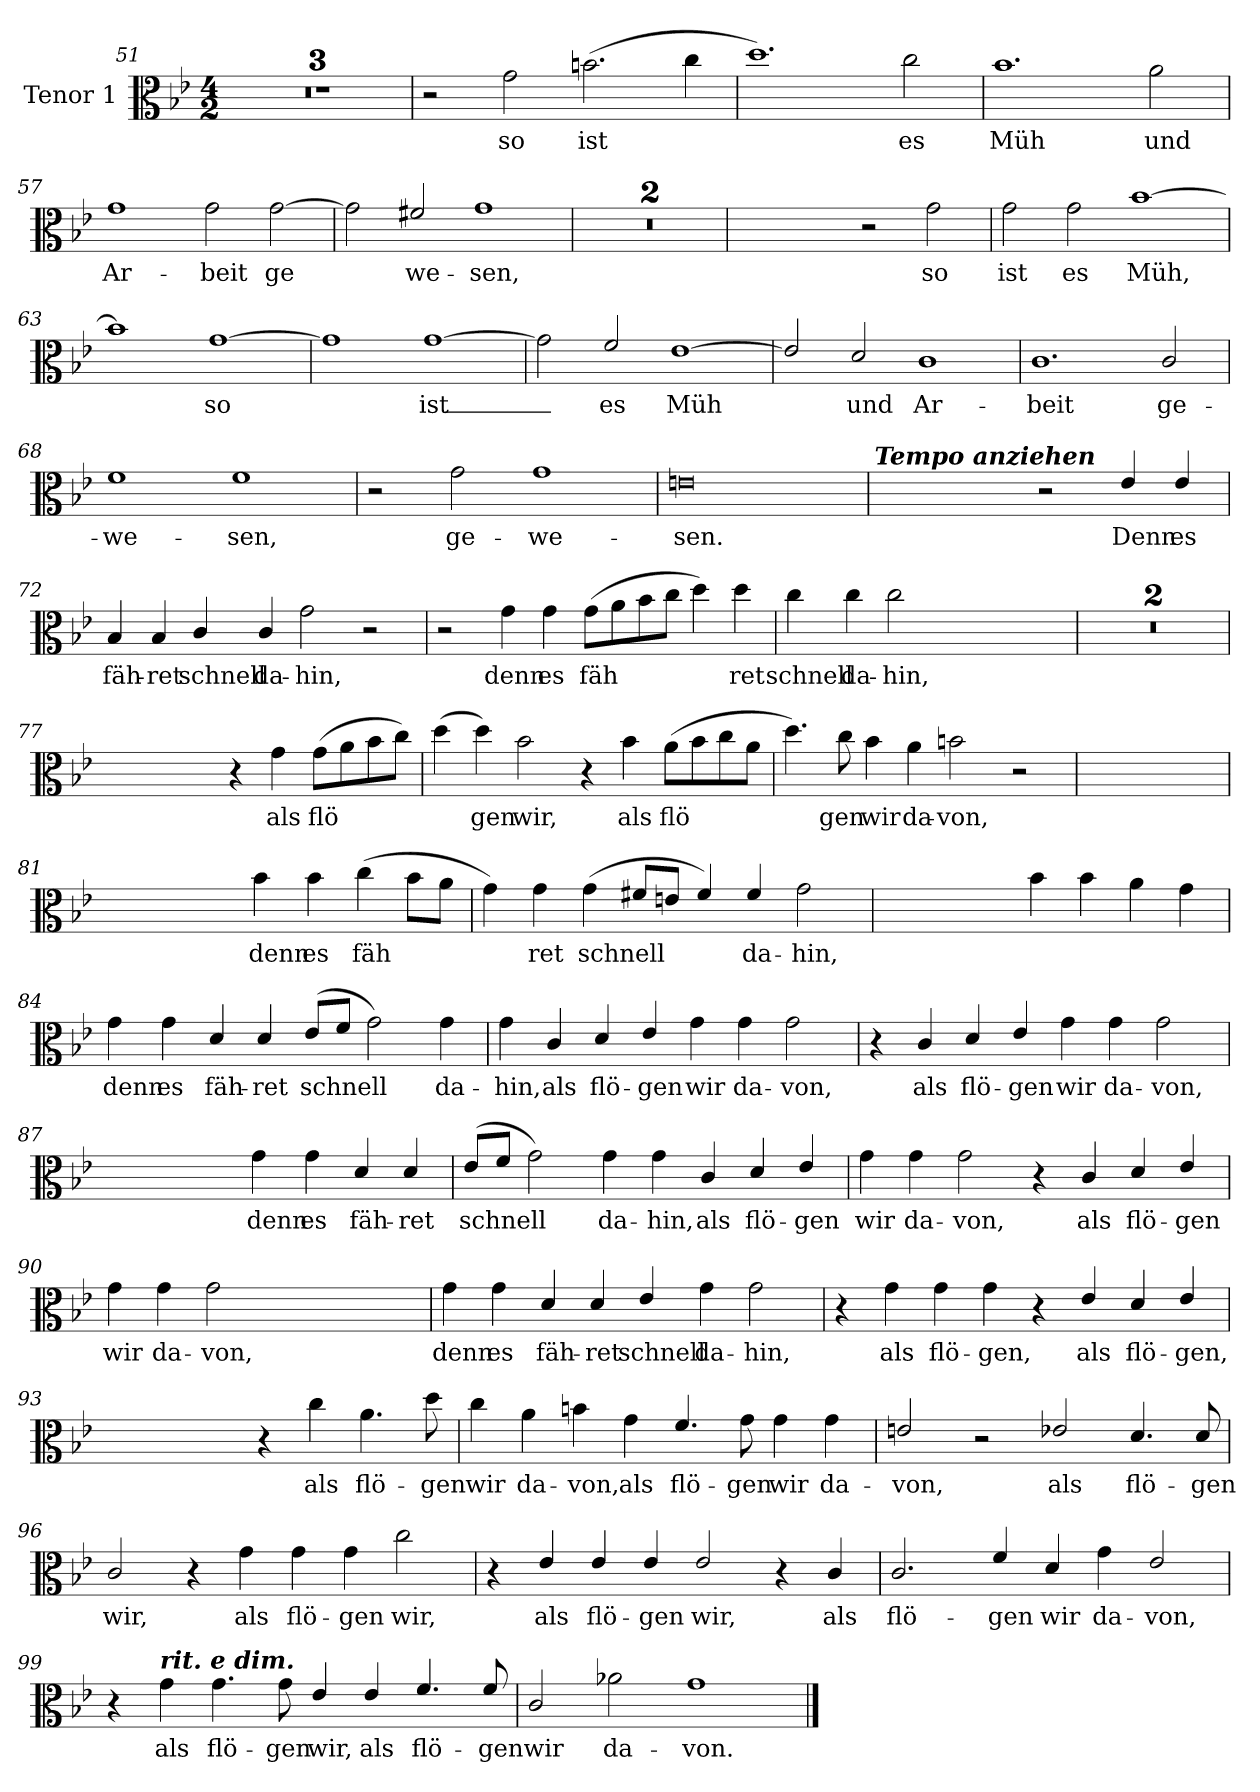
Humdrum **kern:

**kern	**text
*part1	*part1
*staff1	*staff1
*I"Tenor 1	*
*I'T 1	*
*clefC3	*
*ITrd4c7	*
*k[b-e-a-]	*
*M4/2	*
=51	=51
0r	.
=52	=52
0r	.
=53	=53
0r	.
=54	=54
2r	.
!	!LO:LY:b
2c\	so
!	!LO:LY:b
(2.en\	ist
4f\	.
=55	=55
1.g)	.
!	!LO:LY:b
2f\	es
!!LO:LB:g=z
=56	=56
!	!LO:LY:b
1.e-	Müh
!	!LO:LY:b
2d\	und
=57	=57
!	!LO:LY:b
1c	Ar-
!	!LO:LY:b
2c\	beit
!	!LO:LY:b
[2c\	ge
!!LO:LB:g=z
=58	=58
2c\]	.
!	!LO:LY:b
2Bn/	we-
!	!LO:LY:b
1c	sen,
=59	=59
0r	.
=60	=60
0r	.
=61	=61
2ryy	.
2ryy	.
2r	.
!	!LO:LY:b
2c\	so
=62	=62
!	!LO:LY:b
2c\	ist
!	!LO:LY:b
2c\	es
!	!LO:LY:b
[1e-	Müh,
=63	=63
1e-]	.
!	!LO:LY:b
[1c	so
!!LO:LB:g=z
=64	=64
1c]	.
!	!LO:LY:b
[1c	ist_-
!!LO:LB:g=z
=65	=65
!	!LO:LY:b
2c\]	_
!	!LO:LY:b
2B-/	es
!	!LO:LY:b
[1A-	Müh
=66	=66
2A-/]	.
!	!LO:LY:b
2G/	und
!	!LO:LY:b
1F	Ar-
=67	=67
!	!LO:LY:b
1.F	beit
!	!LO:LY:b
2F/	ge-
=68	=68
!	!LO:LY:b
1B-	we-
!	!LO:LY:b
1B-	sen,
=69	=69
2r	.
!	!LO:LY:b
2c\	ge-
!	!LO:LY:b
1c	we-
!!LO:LB:g=z
=70	=70
!	!LO:LY:b
0An	sen.
=71	=71
!LO:TX:a:Bi:t=Tempo anziehen	!
2ryy	.
2ryy	.
2r	.
!	!LO:LY:b
4A-/	Denn
!	!LO:LY:b
4A-/	es
=72	=72
!	!LO:LY:b
4E-/	fäh-
!	!LO:LY:b
4E-/	ret
!	!LO:LY:b
4F/	schnell
!	!LO:LY:b
4F/	da-
!	!LO:LY:b
2c\	hin,
2r	.
!!LO:PB:g=z
=73	=73
2r	.
!	!LO:LY:b
4c\	denn
!	!LO:LY:b
4c\	es
!	!LO:LY:b
(8c\L	fäh
8d\	.
8e-\	.
8f\J	.
4g\)	.
!	!LO:LY:b
4g\	ret
=74	=74
!	!LO:LY:b
4f\	schnell
!	!LO:LY:b
4f\	da-
!	!LO:LY:b
2f\	hin,
2ryy	.
2ryy	.
=75	=75
0r	.
=76	=76
0r	.
=77	=77
2ryy	.
2ryy	.
4r	.
!	!LO:LY:b
4c\	als
!	!LO:LY:b
(8c\L	flö
8d\	.
8e-\	.
8f\J)	.
!!LO:LB:g=z
=78	=78
!	!LO:LY:b
(4g\	_-
!	!LO:LY:b
4g\)	gen
!	!LO:LY:b
2e-\	wir,
4r	.
!	!LO:LY:b
4e-\	als
!	!LO:LY:b
(8d\L	flö
8e-\	.
8f\	.
8d\J	.
=79	=79
4.g\)	.
!	!LO:LY:b
8f\	gen
!	!LO:LY:b
4e-\	wir
!	!LO:LY:b
4d\	da-
!	!LO:LY:b
2en\	von,
2r	.
=80	=80
0ryy	.
=81	=81
2ryy	.
2ryy	.
!	!LO:LY:b
4e-\	denn
!	!LO:LY:b
4e-\	es
!	!LO:LY:b
(4f\	fäh
8e-\L	.
8d\J	.
!!LO:LB:g=z
=82	=82
4c\)	.
!	!LO:LY:b
4c\	ret
!	!LO:LY:b
(4c\	schnell
8Bn/L	.
8An/J	.
4B/)	.
!	!LO:LY:b
4B/	da-
!	!LO:LY:b
2c\	hin,
!!LO:LB:g=z
=83	=83
2ryy	.
2ryy	.
4e-\	.
4e-\	.
4d\	.
4c\	.
=84	=84
!	!LO:LY:b
4c\	denn
!	!LO:LY:b
4c\	es
!	!LO:LY:b
4G/	fäh-
!	!LO:LY:b
4G/	ret
!	!LO:LY:b
(8A-/L	schnell
8B-/J	.
2c\)	.
!	!LO:LY:b
4c\	da-
=85	=85
!	!LO:LY:b
4c\	hin,
!	!LO:LY:b
4F/	als
!	!LO:LY:b
4G/	flö-
!	!LO:LY:b
4A-/	gen
!	!LO:LY:b
4c\	wir
!	!LO:LY:b
4c\	da-
!	!LO:LY:b
2c\	von,
!!LO:LB:g=z
=86	=86
4r	.
!	!LO:LY:b
4F/	als
!	!LO:LY:b
4G/	flö-
!	!LO:LY:b
4A-/	gen
!	!LO:LY:b
4c\	wir
!	!LO:LY:b
4c\	da-
!	!LO:LY:b
2c\	von,
!!LO:LB:g=z
=87	=87
2ryy	.
2ryy	.
!	!LO:LY:b
4c\	denn
!	!LO:LY:b
4c\	es
!	!LO:LY:b
4G/	fäh-
!	!LO:LY:b
4G/	ret
=88	=88
!	!LO:LY:b
(8A-/L	schnell
8B-/J	.
2c\)	.
!	!LO:LY:b
4c\	da-
!	!LO:LY:b
4c\	hin,
!	!LO:LY:b
4F/	als
!	!LO:LY:b
4G/	flö-
!	!LO:LY:b
4A-/	gen
=89	=89
!	!LO:LY:b
4c\	wir
!	!LO:LY:b
4c\	da-
!	!LO:LY:b
2c\	von,
4r	.
!	!LO:LY:b
4F/	als
!	!LO:LY:b
4G/	flö-
!	!LO:LY:b
4A-/	gen
=90	=90
!	!LO:LY:b
4c\	wir
!	!LO:LY:b
4c\	da-
!	!LO:LY:b
2c\	von,
2ryy	.
2ryy	.
!!LO:LB:g=z
=91	=91
!	!LO:LY:b
4c\	denn
!	!LO:LY:b
4c\	es
!	!LO:LY:b
4G/	fäh-
!	!LO:LY:b
4G/	ret
!	!LO:LY:b
4A-/	schnell
!	!LO:LY:b
4c\	da-
!	!LO:LY:b
2c\	hin,
=92	=92
4r	.
!	!LO:LY:b
4c\	als
!	!LO:LY:b
4c\	flö-
!	!LO:LY:b
4c\	gen,
4r	.
!	!LO:LY:b
4A-/	als
!	!LO:LY:b
4G/	flö-
!	!LO:LY:b
4A-/	gen,
!!LO:LB:g=z
=93	=93
2ryy	.
2ryy	.
4r	.
!	!LO:LY:b
4f\	als
!	!LO:LY:b
4.d\	flö-
!	!LO:LY:b
8g\	gen
=94	=94
!	!LO:LY:b
4f\	wir
!	!LO:LY:b
4d\	da-
!	!LO:LY:b
4en\	von,
!	!LO:LY:b
4c\	als
!	!LO:LY:b
4.B-/	flö-
!	!LO:LY:b
8c\	gen
!	!LO:LY:b
4c\	wir
!	!LO:LY:b
4c\	da-
=95	=95
!	!LO:LY:b
2An/	von,
2r	.
!	!LO:LY:b
2A-X/	als
!	!LO:LY:b
4.G/	flö-
!	!LO:LY:b
8G/	gen
!!LO:LB:g=z
=96	=96
!	!LO:LY:b
2F/	wir,
4r	.
!	!LO:LY:b
4c\	als
!	!LO:LY:b
4c\	flö-
!	!LO:LY:b
4c\	gen
!	!LO:LY:b
2f\	wir,
=97	=97
4r	.
!	!LO:LY:b
4A-/	als
!	!LO:LY:b
4A-/	flö-
!	!LO:LY:b
4A-/	gen
!	!LO:LY:b
2A-/	wir,
4r	.
!	!LO:LY:b
4F/	als
!!LO:LB:g=z
=98	=98
!	!LO:LY:b
2.F/	flö-
!	!LO:LY:b
4B-/	gen
!	!LO:LY:b
4G/	wir
!	!LO:LY:b
4c\	da-
!	!LO:LY:b
2A-/	von,
=99	=99
4r	.
!LO:TX:a:Bi:t=rit. e dim.	!
!	!LO:LY:b
4c\	als
!	!LO:LY:b
4.c\	flö-
!	!LO:LY:b
8c\	gen
!	!LO:LY:b
4A-/	wir,
!	!LO:LY:b
4A-/	als
!	!LO:LY:b
4.B-/	flö-
!	!LO:LY:b
8B-/	gen
=100	=100
!	!LO:LY:b
2F/	wir
!	!LO:LY:b
2d-X\	da-
!	!LO:LY:b
1c>	von.
==	==
*-	*-
